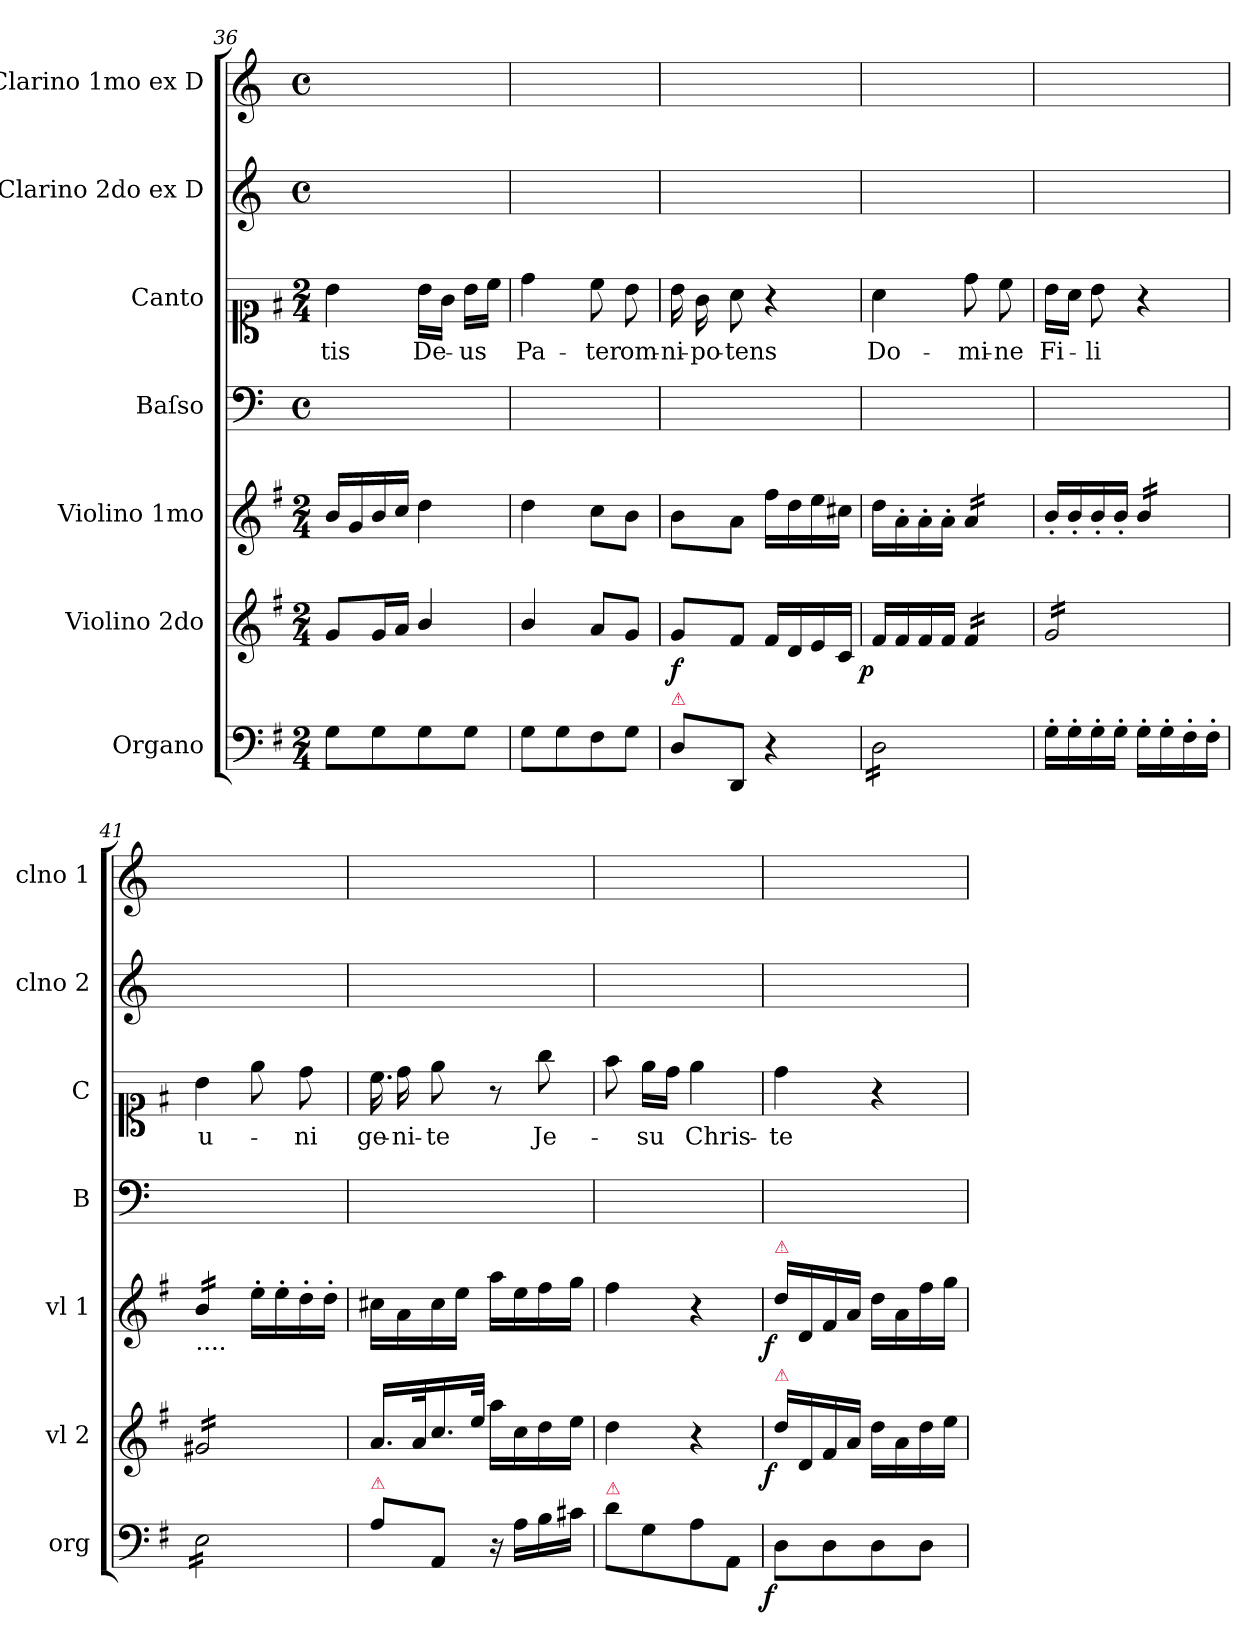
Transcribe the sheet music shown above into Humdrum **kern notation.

**kern	**dynam	**kern	**dynam	**kern	**dynam	**kern	**kern	**text	**kern	**kern
*part7	*part7	*part6	*part6	*part5	*part5	*part4	*part3	*part3	*part2	*part1
*staff7	*staff7	*staff6	*staff6	*staff5	*staff5	*staff4	*staff3	*staff3	*staff2	*staff1
*I"Organo	*	*I"Violino 2do	*	*I"Violino 1mo	*	*I"Baſso	*I"Canto	*	*I"Clarino 2do ex D	*I"Clarino 1mo ex D
*I'org	*	*I'vl 2	*	*I'vl 1	*	*I'B	*I'C	*	*I'clno 2	*I'clno 1
*clefF4	*	*clefG2	*	*clefG2	*	*clefF4	*clefC1	*	*clefG2	*clefG2
*	*	*	*	*	*	*	*	*	*ITrd6c10	*ITrd6c10
*k[f#]	*	*k[f#]	*	*k[f#]	*	*	*k[f#]	*	*k[f#c#]	*k[f#c#]
*M2/4	*	*M2/4	*	*M2/4	*	*M4/4	*M2/4	*	*M4/4	*M4/4
*	*	*	*	*	*	*met(c)	*	*	*met(c)	*met(c)
=36	=36	=36	=36	=36	=36	=36	=36	=36	=36	=36
8G\L	.	8g/L	.	16b/LL	.	2ryy	4b\	-tis	2ryy	2ryy
.	.	.	.	16g/	.	.	.	.	.	.
8G\	.	16g/L	.	16b/	.	.	.	.	.	.
.	.	16a/JJ	.	16cc/JJ	.	.	.	.	.	.
8G\	.	4b/	.	4dd\	.	.	16b\LL	De-	.	.
.	.	.	.	.	.	.	16g\JJ	.	.	.
8G\J	.	.	.	.	.	.	16b\LL	-us	.	.
.	.	.	.	.	.	.	16cc\JJ	.	.	.
=37	=37	=37	=37	=37	=37	=37	=37	=37	=37	=37
8G\L	.	4b/	.	4dd\	.	2ryy	4dd\	Pa-	2ryy	2ryy
8G\	.	.	.	.	.	.	.	.	.	.
8F#\	.	8a/L	.	8cc\L	.	.	8cc\	-ter	.	.
8G\J	.	8g/J	.	8b\J	.	.	8b\	om-	.	.
=38	=38	=38	=38	=38	=38	=38	=38	=38	=38	=38
!LO:TX:a:color=crimson:t=⚠	!	!	!	!	!	!	!	!	!	!
8D\L	.	8g/L	f	8b\L	.	2ryy	16b\	-ni-	2ryy	2ryy
.	.	.	.	.	.	.	16g\	-po-	.	.
8DD/J	.	8f#/J	.	8a\J	.	.	8a\	-tens	.	.
4r	.	16f#/LL	.	16ff#\LL	.	.	4r	.	.	.
.	.	16d/	.	16dd\	.	.	.	.	.	.
.	.	16e/	.	16ee\	.	.	.	.	.	.
.	.	16c/JJ	.	16cc#X\JJ	.	.	.	.	.	.
=39	=39	=39	=39	=39	=39	=39	=39	=39	=39	=39
!LO:TX:a:t=....	!	!	!	!	!	!	!	!	!	!
!	!	!	!LO:DY:rj	!	!	!	!	!	!	!
*tremolo	*	*	*	*	*	*	*	*	*	*
16D\LL	.	16f#/LL	p	16dd\LL	.	2ryy	4a\	Do-	2ryy	2ryy
16D\	.	16f#/	.	16a'\	.	.	.	.	.	.
16D\	.	16f#/	.	16a'\	.	.	.	.	.	.
16D\	.	16f#/JJ	.	16a'\JJ	.	.	.	.	.	.
!	!	!	!	!LO:TX:b:t=...	!	!	!	!	!	!
*	*	*tremolo	*	*	*	*	*	*	*	*
*	*	*	*	*tremolo	*	*	*	*	*	*
16D\	.	16f#/LL	.	16a/LL	.	.	8dd\	-mi-	.	.
16D\	.	16f#/	.	16a/	.	.	.	.	.	.
16D\	.	16f#/	.	16a/	.	.	8cc\	-ne	.	.
16D\JJ	.	16f#/JJ	.	16a/JJ	.	.	.	.	.	.
*	*	*	*	*Xtremolo	*	*	*	*	*	*
*Xtremolo	*	*	*	*	*	*	*	*	*	*
=40	=40	=40	=40	=40	=40	=40	=40	=40	=40	=40
16G'\LL	.	16g/LL	.	16b'/LL	.	2ryy	16b\LL	Fi-	2ryy	2ryy
16G'\	.	16g/	.	16b'/	.	.	16a\JJ	.	.	.
16G'\	.	16g/	.	16b'/	.	.	8b\	-li	.	.
16G'\JJ	.	16g/	.	16b'/JJ	.	.	.	.	.	.
*	*	*	*	*tremolo	*	*	*	*	*	*
16G'\LL	.	16g/	.	16b/LL	.	.	4r	.	.	.
16G'\	.	16g/	.	16b/	.	.	.	.	.	.
16F#'\	.	16g/	.	16b/	.	.	.	.	.	.
16F#'\JJ	.	16g/JJ	.	16b/JJ	.	.	.	.	.	.
=41	=41	=41	=41	=41	=41	=41	=41	=41	=41	=41
!	!	!	!	!LO:TX:b:t=....	!	!	!	!	!	!
!LO:TX:a:t=...	!	!	!	!	!	!	!	!	!	!
*tremolo	*	*	*	*	*	*	*	*	*	*
16E\LL	.	16g#X/LL	.	16b/LL	.	2ryy	4b\	u-	2ryy	2ryy
16E\	.	16g#X/	.	16b/	.	.	.	.	.	.
16E\	.	16g#X/	.	16b/	.	.	.	.	.	.
16E\	.	16g#X/	.	16b/JJ	.	.	.	.	.	.
*	*	*	*	*Xtremolo	*	*	*	*	*	*
16E\	.	16g#X/	.	16ee'\LL	.	.	8ee\	.	.	.
16E\	.	16g#X/	.	16ee'\	.	.	.	.	.	.
16E\	.	16g#X/	.	16dd'\	.	.	8dd\	-ni	.	.
16E\JJ	.	16g#X/JJ	.	16dd'\JJ	.	.	.	.	.	.
*	*	*Xtremolo	*	*	*	*	*	*	*	*
*Xtremolo	*	*	*	*	*	*	*	*	*	*
=42	=42	=42	=42	=42	=42	=42	=42	=42	=42	=42
!LO:TX:a:color=crimson:t=⚠	!	!	!	!	!	!	!	!	!	!
!	!	!	!	!	!	!	!LO:N:vis=16.	!	!	!
8A\L	.	16.a/LL	.	16cc#X\LL	.	2ryy	16cc\	ge-	2ryy	2ryy
.	.	.	.	16a\	.	.	16dd\	-ni-	.	.
.	.	32a/K	.	.	.	.	.	.	.	.
8AA/J	.	16.cc/	.	16cc#\	.	.	8ee\	-te	.	.
.	.	.	.	16ee\JJ	.	.	.	.	.	.
.	.	32ee/JJk	.	.	.	.	.	.	.	.
16r	.	16aa\LL	.	16aa\LL	.	.	8r	.	.	.
16A\LL	.	16cc\	.	16ee\	.	.	.	.	.	.
16B\	.	16dd\	.	16ff#\	.	.	8gg\	Je-	.	.
16c#X\JJ	.	16ee\JJ	.	16gg\JJ	.	.	.	.	.	.
=43	=43	=43	=43	=43	=43	=43	=43	=43	=43	=43
!LO:TX:a:color=crimson:t=⚠	!	!	!	!	!	!	!	!	!	!
8d\L	.	4dd\	.	4ff#\	.	2ryy	8ff#\	.	2ryy	2ryy
8G\	.	.	.	.	.	.	16ee\LL	-su	.	.
.	.	.	.	.	.	.	16dd\JJ	.	.	.
8A\	.	4r	.	4r	.	.	4ee\	Chris-	.	.
8AA/J	.	.	.	.	.	.	.	.	.	.
=44	=44	=44	=44	=44	=44	=44	=44	=44	=44	=44
!	!	!	!	!LO:TX:a:color=crimson:t=⚠	!	!	!	!	!	!
!	!	!LO:TX:a:color=crimson:t=⚠	!	!	!	!	!	!	!	!
!	!LO:DY:rj	!	!LO:DY:rj	!	!LO:DY:b:rj	!	!	!	!	!
8D\L	f	16dd\LL	f	16dd\LL	f	2ryy	4dd\	-te	2ryy	2ryy
.	.	16d/	.	16d/	.	.	.	.	.	.
8D\	.	16f#/	.	16f#/	.	.	.	.	.	.
.	.	16a/JJ	.	16a/JJ	.	.	.	.	.	.
8D\	.	16dd\LL	.	16dd\LL	.	.	4r	.	.	.
.	.	16a\	.	16a\	.	.	.	.	.	.
8D\J	.	16dd\	.	16ff#\	.	.	.	.	.	.
.	.	16ee\JJ	.	16gg\JJ	.	.	.	.	.	.
=	=	=	=	=	=	=	=	=	=	=
*-	*-	*-	*-	*-	*-	*-	*-	*-	*-	*-
